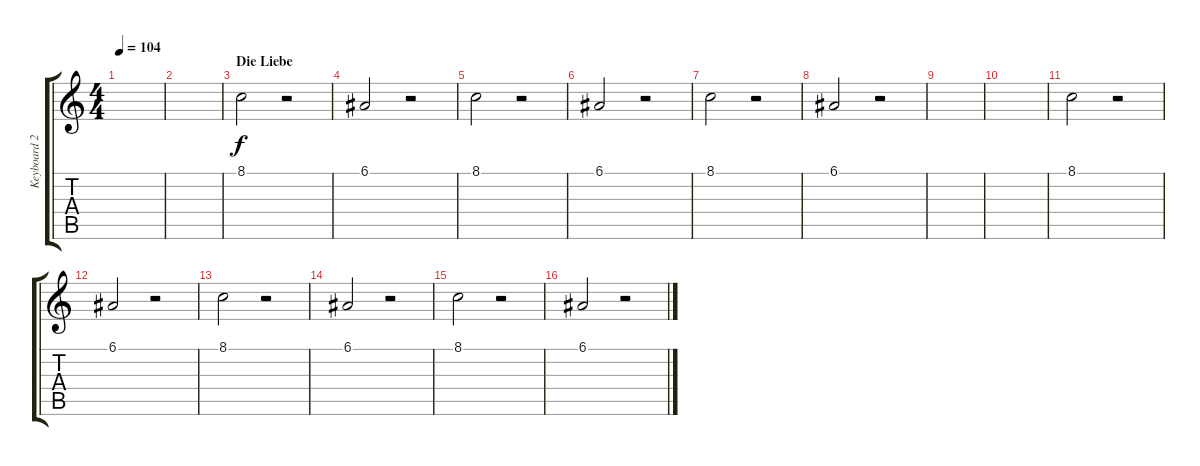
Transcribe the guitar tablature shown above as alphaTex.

\track ("Keyboard 2" "Keyboard 2") {instrument fx7echoes}
\staff {score tabs}
\tuning (E4 B3 G3 D3 A2 D2) {hide}
\ts (4 4)
\tempo 104
\clef g2
\ks c
|
|
\section ("" "Die Liebe")
8.1.2 r.2 |
6.1.2 r.2 |
8.1.2 r.2 |
6.1.2 r.2 |
8.1.2 r.2 |
6.1.2 r.2 |
|
|
8.1.2 r.2 |
6.1.2 r.2 |
8.1.2 r.2 |
6.1.2 r.2 |
8.1.2 r.2 |
6.1.2 r.2
